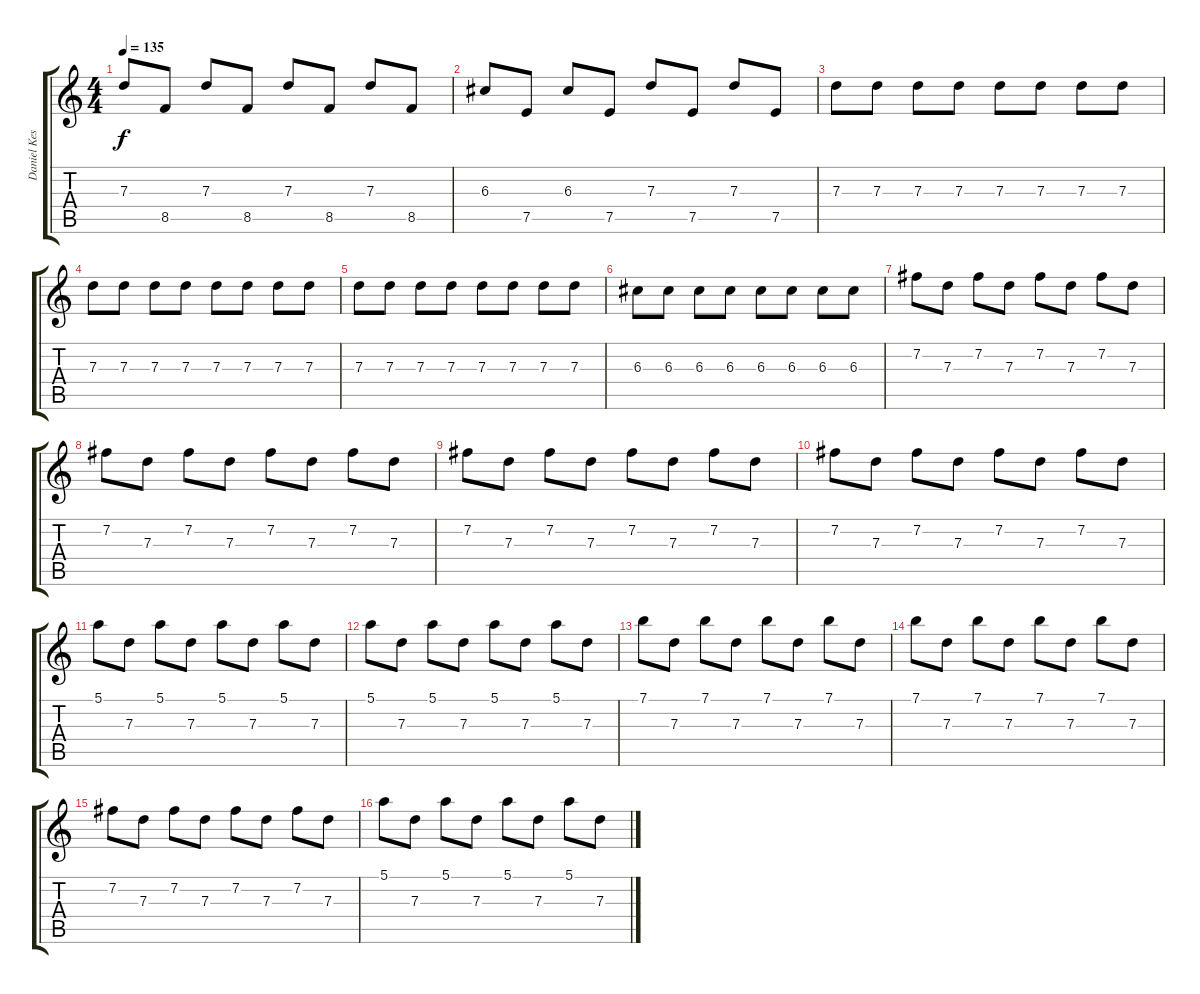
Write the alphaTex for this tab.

\track ("Daniel Kessler" "Daniel Kes") {instrument overdrivenguitar}
\staff {score tabs}
\tuning (E4 B3 G3 D3 A2 E2) {hide}
\ts (4 4)
\tempo 135
\clef g2
\ks c
7.3.8{dy f} 8.5.8 7.3.8 8.5.8 7.3.8 8.5.8 7.3.8 8.5.8 |
6.3.8 7.5.8 6.3.8 7.5.8 7.3.8 7.5.8 7.3.8 7.5.8 |
7.3.8 7.3.8 7.3.8 7.3.8 7.3.8 7.3.8 7.3.8 7.3.8 |
7.3.8 7.3.8 7.3.8 7.3.8 7.3.8 7.3.8 7.3.8 7.3.8 |
7.3.8 7.3.8 7.3.8 7.3.8 7.3.8 7.3.8 7.3.8 7.3.8 |
6.3.8 6.3.8 6.3.8 6.3.8 6.3.8 6.3.8 6.3.8 6.3.8 |
7.2.8{instrument electricguitarclean} 7.3.8 7.2.8 7.3.8 7.2.8 7.3.8 7.2.8 7.3.8 |
7.2.8 7.3.8 7.2.8 7.3.8 7.2.8 7.3.8 7.2.8 7.3.8 |
7.2.8{instrument electricguitarclean} 7.3.8 7.2.8 7.3.8 7.2.8 7.3.8 7.2.8 7.3.8 |
7.2.8 7.3.8 7.2.8 7.3.8 7.2.8 7.3.8 7.2.8 7.3.8 |
5.1.8 7.3.8 5.1.8 7.3.8 5.1.8 7.3.8 5.1.8 7.3.8 |
5.1.8 7.3.8 5.1.8 7.3.8 5.1.8 7.3.8 5.1.8 7.3.8 |
7.1.8 7.3.8 7.1.8 7.3.8 7.1.8 7.3.8 7.1.8 7.3.8 |
7.1.8 7.3.8 7.1.8 7.3.8 7.1.8 7.3.8 7.1.8 7.3.8 |
7.2.8 7.3.8 7.2.8 7.3.8 7.2.8 7.3.8 7.2.8 7.3.8 |
5.1.8 7.3.8 5.1.8 7.3.8 5.1.8 7.3.8 5.1.8 7.3.8
